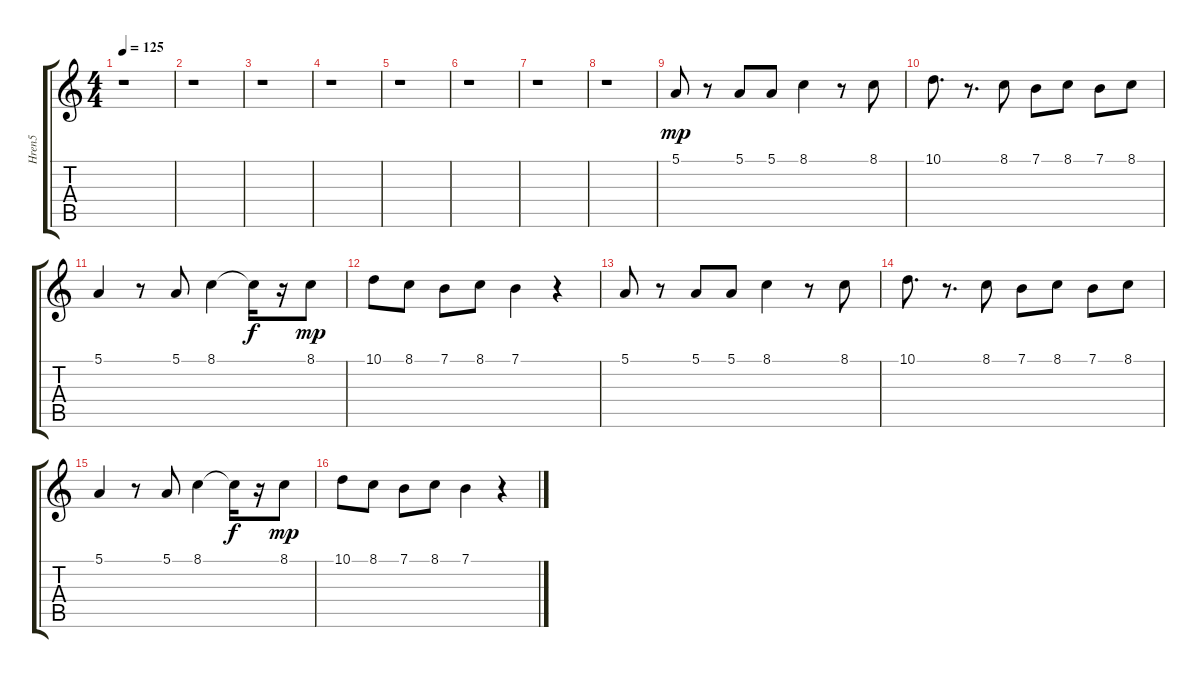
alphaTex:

\track ("Hren5" "Hren5") {instrument baritonesax}
\staff {score tabs}
\tuning (E4 B3 G3 D3 A2 E2) {hide}
\ts (4 4)
\tempo 125
\clef g2
\ks c
r.1{dy mp} |
r.1 |
r.1 |
r.1 |
r.1 |
r.1 |
r.1 |
r.1 |
5.1.8 r.8 5.1.8 5.1.8 8.1.4 r.8 8.1.8 |
10.1.8{d} r.8{d} 8.1.8 7.1.8 8.1.8 7.1.8 8.1.8 |
5.1.4 r.8 5.1.8 8.1.4 8.1{t}.16{dy f} r.16 8.1.8{dy mp} |
10.1.8 8.1.8 7.1.8 8.1.8 7.1.4 r.4 |
5.1.8 r.8 5.1.8 5.1.8 8.1.4 r.8 8.1.8 |
10.1.8{d} r.8{d} 8.1.8 7.1.8 8.1.8 7.1.8 8.1.8 |
5.1.4 r.8 5.1.8 8.1.4 8.1{t}.16{dy f} r.16 8.1.8{dy mp} |
10.1.8 8.1.8 7.1.8 8.1.8 7.1.4 r.4
